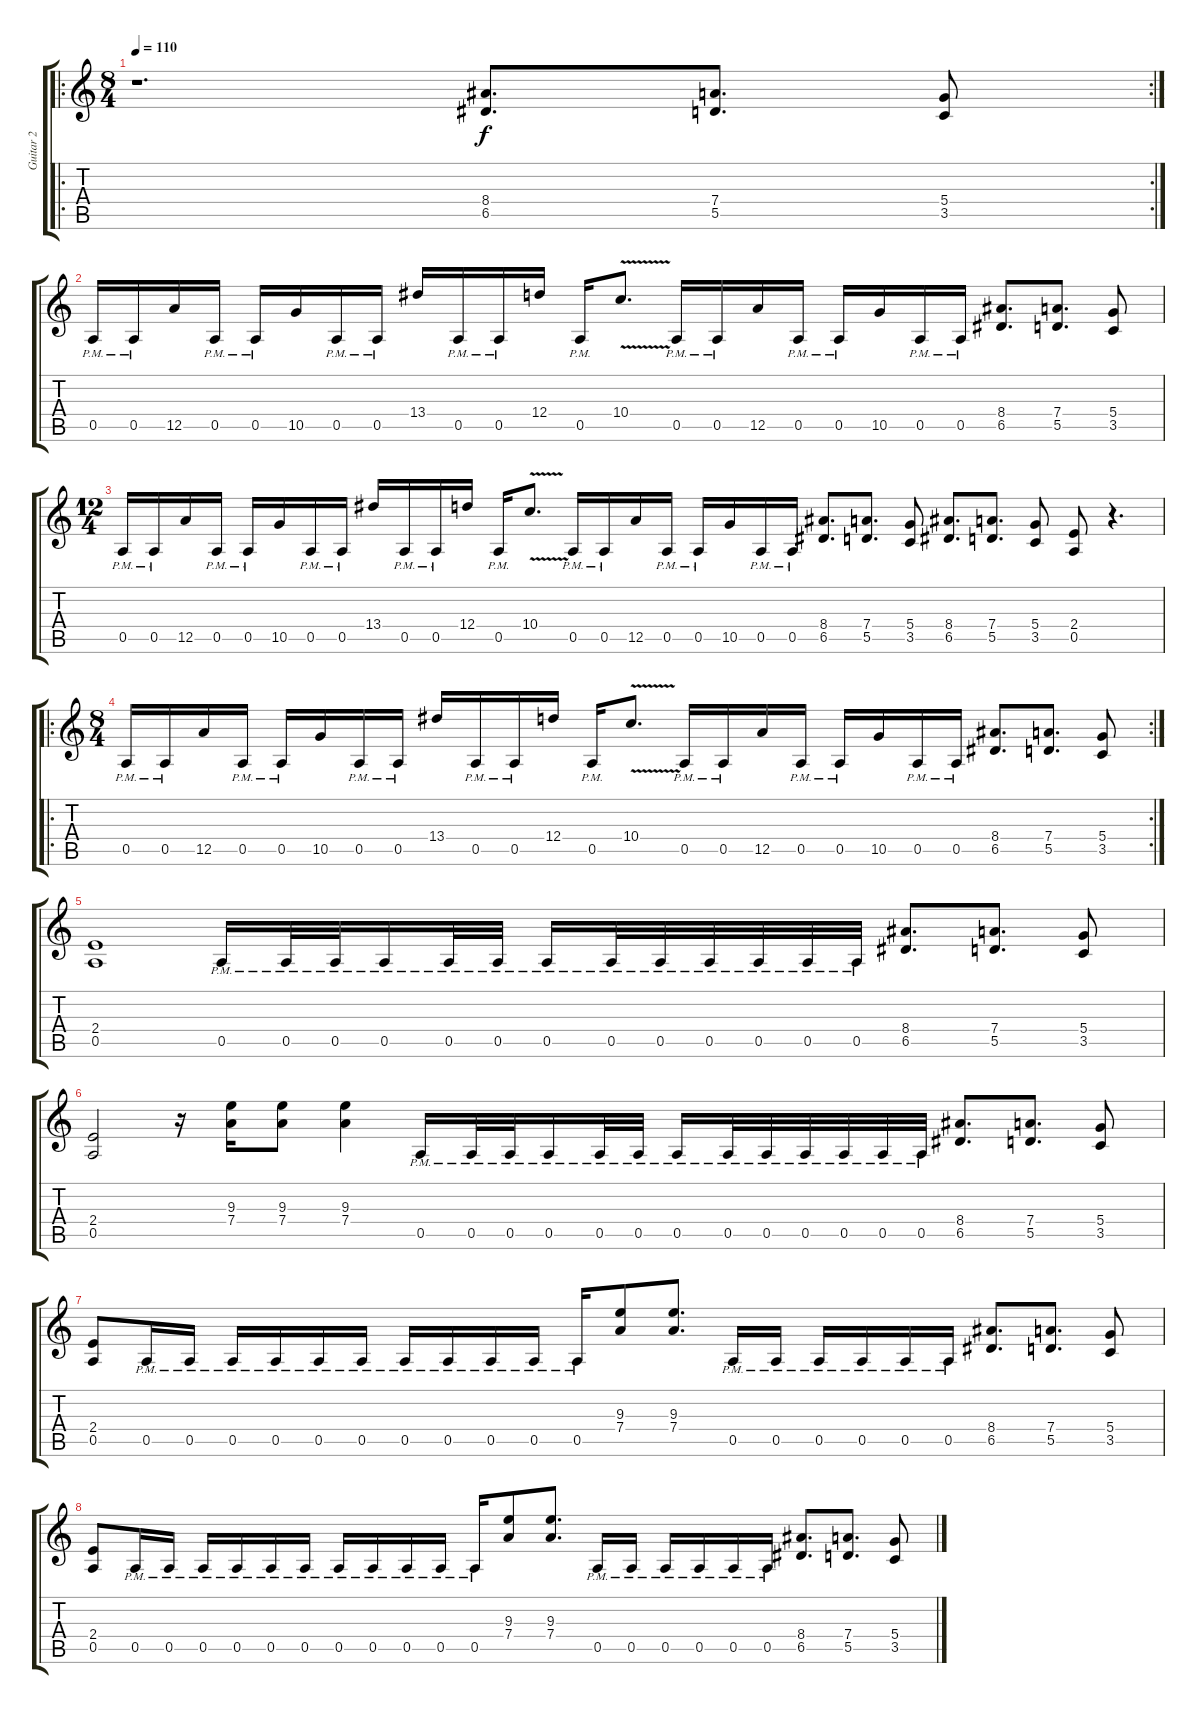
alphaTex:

\track ("Guitar 2" "Guitar 2") {instrument overdrivenguitar}
\staff {score tabs}
\tuning (E4 B3 G3 D3 A2 E2) {hide}
\ro
\rc 2
\ts (8 4)
\tempo 110
\clef g2
\ks c
r.1{d dy f instrument overdrivenguitar} (8.4 6.5).8{d} (7.4 5.5).8{d} (5.4 3.5).8 |
0.5{pm}.16 0.5{pm}.16 12.5.16 0.5{pm}.16 0.5{pm}.16 10.5.16 0.5{pm}.16 0.5{pm}.16 13.4.16 0.5{pm}.16 0.5{pm}.16 12.4.16 0.5{pm}.16 10.4{v}.8{d} 0.5{pm}.16 0.5{pm}.16 12.5.16 0.5{pm}.16 0.5{pm}.16 10.5.16 0.5{pm}.16 0.5{pm}.16 (8.4 6.5).8{d} (7.4 5.5).8{d} (5.4 3.5).8 |
\ts (12 4)
0.5{pm}.16 0.5{pm}.16 12.5.16 0.5{pm}.16 0.5{pm}.16 10.5.16 0.5{pm}.16 0.5{pm}.16 13.4.16 0.5{pm}.16 0.5{pm}.16 12.4.16 0.5{pm}.16 10.4{v}.8{d} 0.5{pm}.16 0.5{pm}.16 12.5.16 0.5{pm}.16 0.5{pm}.16 10.5.16 0.5{pm}.16 0.5{pm}.16 (8.4 6.5).8{d} (7.4 5.5).8{d} (5.4 3.5).8 (8.4 6.5).8{d} (7.4 5.5).8{d} (5.4 3.5).8 (2.4 0.5).8 r.4{d} |
\ro
\rc 2
\ts (8 4)
0.5{pm}.16 0.5{pm}.16 12.5.16 0.5{pm}.16 0.5{pm}.16 10.5.16 0.5{pm}.16 0.5{pm}.16 13.4.16 0.5{pm}.16 0.5{pm}.16 12.4.16 0.5{pm}.16 10.4{v}.8{d} 0.5{pm}.16 0.5{pm}.16 12.5.16 0.5{pm}.16 0.5{pm}.16 10.5.16 0.5{pm}.16 0.5{pm}.16 (8.4 6.5).8{d} (7.4 5.5).8{d} (5.4 3.5).8 |
(2.4 0.5).1 0.5{pm}.16 0.5{pm}.32 0.5{pm}.32 0.5{pm}.16 0.5{pm}.32 0.5{pm}.32 0.5{pm}.16 0.5{pm}.32 0.5{pm}.32 0.5{pm}.32 0.5{pm}.32 0.5{pm}.32 0.5{pm}.32 (8.4 6.5).8{d} (7.4 5.5).8{d} (5.4 3.5).8 |
(2.4 0.5).2 r.16 (9.3 7.4).16 (9.3 7.4).8 (9.3 7.4).4 0.5{pm}.16 0.5{pm}.32 0.5{pm}.32 0.5{pm}.16 0.5{pm}.32 0.5{pm}.32 0.5{pm}.16 0.5{pm}.32 0.5{pm}.32 0.5{pm}.32 0.5{pm}.32 0.5{pm}.32 0.5{pm}.32 (8.4 6.5).8{d} (7.4 5.5).8{d} (5.4 3.5).8 |
(2.4 0.5).8 0.5{pm}.16 0.5{pm}.16 0.5{pm}.16 0.5{pm}.16 0.5{pm}.16 0.5{pm}.16 0.5{pm}.16 0.5{pm}.16 0.5{pm}.16 0.5{pm}.16 0.5{pm}.16 (9.3 7.4).8 (9.3 7.4).8{d} 0.5{pm}.16 0.5{pm}.16 0.5{pm}.16 0.5{pm}.16 0.5{pm}.16 0.5{pm}.16 (8.4 6.5).8{d} (7.4 5.5).8{d} (5.4 3.5).8 |
(2.4 0.5).8 0.5{pm}.16 0.5{pm}.16 0.5{pm}.16 0.5{pm}.16 0.5{pm}.16 0.5{pm}.16 0.5{pm}.16 0.5{pm}.16 0.5{pm}.16 0.5{pm}.16 0.5{pm}.16 (9.3 7.4).8 (9.3 7.4).8{d} 0.5{pm}.16 0.5{pm}.16 0.5{pm}.16 0.5{pm}.16 0.5{pm}.16 0.5{pm}.16 (8.4 6.5).8{d} (7.4 5.5).8{d} (5.4 3.5).8
